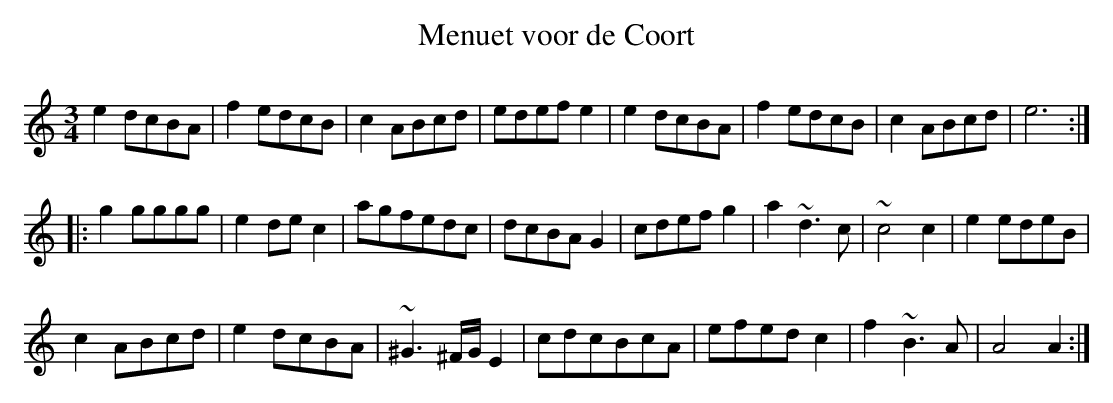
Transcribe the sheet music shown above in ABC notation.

X:1
T:Menuet voor de Coort
M:3/4
K:Amin
e2dcBA|f2edcB|c2ABcd|edefe2|e2dcBA|f2edcB|c2ABcd|e6:|
|:g2gggg|e2dec2|agfedc|dcBAG2|cdefg2|a2~d3c|~c4c2|e2edeB|
c2ABcd|e2dcBA|~^G3^F/G/E2|cdcBcA|efedc2|f2~B3A|A4A2:|
